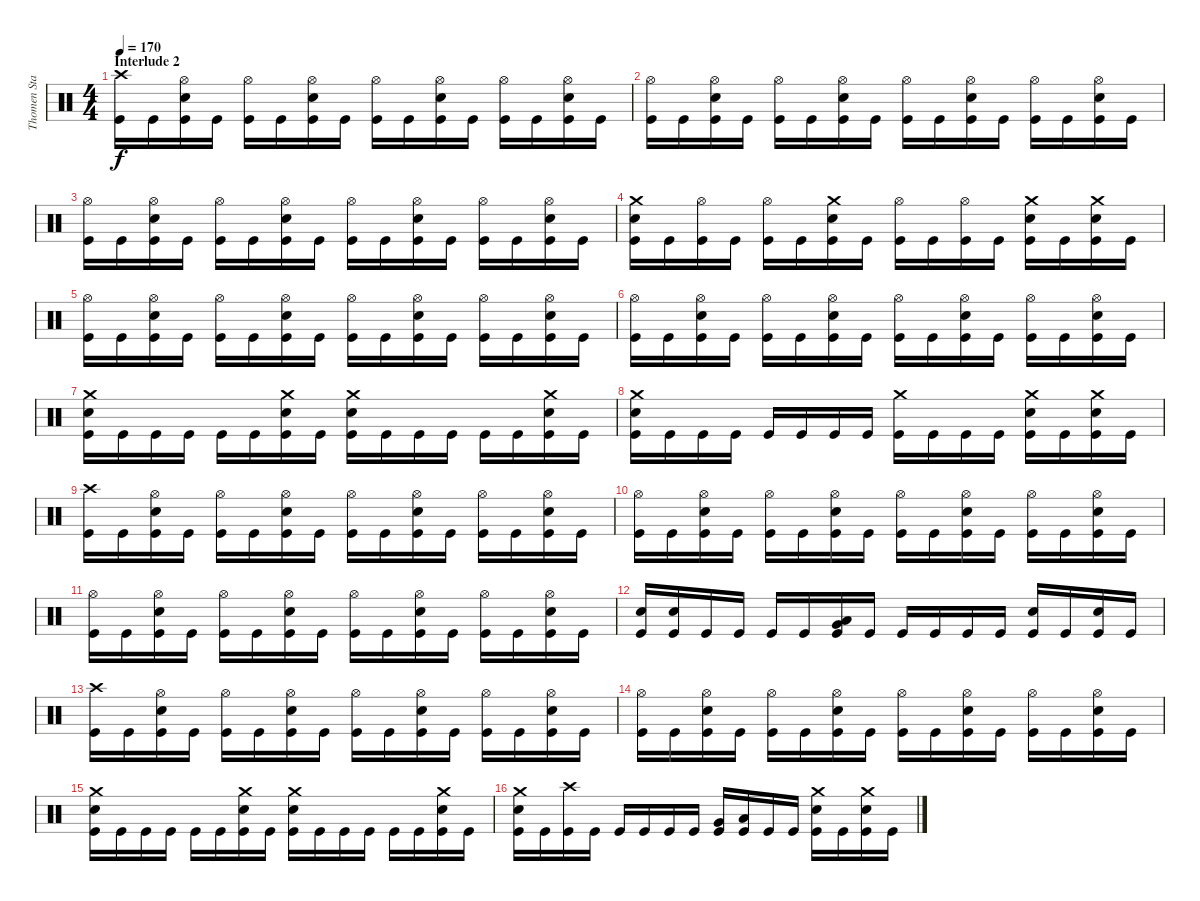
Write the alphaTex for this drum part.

\track ("Thomen Stauch" "Thomen Sta") {instrument percussion}
\staff {score}
\articulation defaults
\ts (4 4)
\section ("" "Interlude 2")
\tempo 170
\clef neutral
\ks c
("Crash high (hit)" "Kick (hit)").16{dy f} "Kick (hit)".16 ("Hi-Hat (open)" "Snare (hit) 2" "Kick (hit)").16 "Kick (hit)".16 ("Hi-Hat (open)" "Kick (hit)").16 "Kick (hit)".16 ("Hi-Hat (open)" "Snare (hit) 2" "Kick (hit)").16 "Kick (hit)".16 ("Hi-Hat (open)" "Kick (hit)").16 "Kick (hit)".16 ("Hi-Hat (open)" "Snare (hit) 2" "Kick (hit)").16 "Kick (hit)".16 ("Hi-Hat (open)" "Kick (hit)").16 "Kick (hit)".16 ("Hi-Hat (open)" "Snare (hit) 2" "Kick (hit)").16 "Kick (hit)".16 |
("Hi-Hat (open)" "Kick (hit)").16 "Kick (hit)".16 ("Hi-Hat (open)" "Snare (hit) 2" "Kick (hit)").16 "Kick (hit)".16 ("Hi-Hat (open)" "Kick (hit)").16 "Kick (hit)".16 ("Hi-Hat (open)" "Snare (hit) 2" "Kick (hit)").16 "Kick (hit)".16 ("Hi-Hat (open)" "Kick (hit)").16 "Kick (hit)".16 ("Hi-Hat (open)" "Snare (hit) 2" "Kick (hit)").16 "Kick (hit)".16 ("Hi-Hat (open)" "Kick (hit)").16 "Kick (hit)".16 ("Hi-Hat (open)" "Snare (hit) 2" "Kick (hit)").16 "Kick (hit)".16 |
("Hi-Hat (open)" "Kick (hit)").16 "Kick (hit)".16 ("Hi-Hat (open)" "Snare (hit) 2" "Kick (hit)").16 "Kick (hit)".16 ("Hi-Hat (open)" "Kick (hit)").16 "Kick (hit)".16 ("Hi-Hat (open)" "Snare (hit) 2" "Kick (hit)").16 "Kick (hit)".16 ("Hi-Hat (open)" "Kick (hit)").16 "Kick (hit)".16 ("Hi-Hat (open)" "Snare (hit) 2" "Kick (hit)").16 "Kick (hit)".16 ("Hi-Hat (open)" "Kick (hit)").16 "Kick (hit)".16 ("Hi-Hat (open)" "Snare (hit) 2" "Kick (hit)").16 "Kick (hit)".16 |
("Crash medium (hit)" "Snare (hit) 2" "Kick (hit)").16 "Kick (hit)".16 ("Hi-Hat (open)" "Kick (hit)").16 "Kick (hit)".16 ("Hi-Hat (open)" "Kick (hit)").16 "Kick (hit)".16 ("Crash medium (hit)" "Snare (hit) 2" "Kick (hit)").16 "Kick (hit)".16 ("Hi-Hat (open)" "Kick (hit)").16 "Kick (hit)".16 ("Hi-Hat (open)" "Kick (hit)").16 "Kick (hit)".16 ("Crash medium (hit)" "Snare (hit) 2" "Kick (hit)").16 "Kick (hit)".16 ("Crash medium (hit)" "Snare (hit) 2" "Kick (hit)").16 "Kick (hit)".16 |
("Hi-Hat (open)" "Kick (hit)").16 "Kick (hit)".16 ("Hi-Hat (open)" "Snare (hit) 2" "Kick (hit)").16 "Kick (hit)".16 ("Hi-Hat (open)" "Kick (hit)").16 "Kick (hit)".16 ("Hi-Hat (open)" "Snare (hit) 2" "Kick (hit)").16 "Kick (hit)".16 ("Hi-Hat (open)" "Kick (hit)").16 "Kick (hit)".16 ("Hi-Hat (open)" "Snare (hit) 2" "Kick (hit)").16 "Kick (hit)".16 ("Hi-Hat (open)" "Kick (hit)").16 "Kick (hit)".16 ("Hi-Hat (open)" "Snare (hit) 2" "Kick (hit)").16 "Kick (hit)".16 |
("Hi-Hat (open)" "Kick (hit)").16 "Kick (hit)".16 ("Hi-Hat (open)" "Snare (hit) 2" "Kick (hit)").16 "Kick (hit)".16 ("Hi-Hat (open)" "Kick (hit)").16 "Kick (hit)".16 ("Hi-Hat (open)" "Snare (hit) 2" "Kick (hit)").16 "Kick (hit)".16 ("Hi-Hat (open)" "Kick (hit)").16 "Kick (hit)".16 ("Hi-Hat (open)" "Snare (hit) 2" "Kick (hit)").16 "Kick (hit)".16 ("Hi-Hat (open)" "Kick (hit)").16 "Kick (hit)".16 ("Hi-Hat (open)" "Snare (hit) 2" "Kick (hit)").16 "Kick (hit)".16 |
("Crash medium (hit)" "Snare (hit) 2" "Kick (hit)").16 "Kick (hit)".16 "Kick (hit)".16 "Kick (hit)".16 "Kick (hit)".16 "Kick (hit)".16 ("Crash medium (hit)" "Snare (hit) 2" "Kick (hit)").16 "Kick (hit)".16 ("Crash medium (hit)" "Snare (hit) 2" "Kick (hit)").16 "Kick (hit)".16 "Kick (hit)".16 "Kick (hit)".16 "Kick (hit)".16 "Kick (hit)".16 ("Crash medium (hit)" "Snare (hit) 2" "Kick (hit)").16 "Kick (hit)".16 |
("Crash medium (hit)" "Snare (hit) 2" "Kick (hit)").16 "Kick (hit)".16 "Kick (hit)".16 "Kick (hit)".16 "Kick (hit)".16 "Kick (hit)".16 "Kick (hit)".16 "Kick (hit)".16 ("Crash medium (hit)" "Kick (hit)").16 "Kick (hit)".16 "Kick (hit)".16 "Kick (hit)".16 ("Crash medium (hit)" "Snare (hit) 2" "Kick (hit)").16 "Kick (hit)".16 ("Crash medium (hit)" "Snare (hit) 2" "Kick (hit)").16 "Kick (hit)".16 |
("Crash high (hit)" "Kick (hit)").16 "Kick (hit)".16 ("Hi-Hat (open)" "Snare (hit) 2" "Kick (hit)").16 "Kick (hit)".16 ("Hi-Hat (open)" "Kick (hit)").16 "Kick (hit)".16 ("Hi-Hat (open)" "Snare (hit) 2" "Kick (hit)").16 "Kick (hit)".16 ("Hi-Hat (open)" "Kick (hit)").16 "Kick (hit)".16 ("Hi-Hat (open)" "Snare (hit) 2" "Kick (hit)").16 "Kick (hit)".16 ("Hi-Hat (open)" "Kick (hit)").16 "Kick (hit)".16 ("Hi-Hat (open)" "Snare (hit) 2" "Kick (hit)").16 "Kick (hit)".16 |
("Hi-Hat (open)" "Kick (hit)").16 "Kick (hit)".16 ("Hi-Hat (open)" "Snare (hit) 2" "Kick (hit)").16 "Kick (hit)".16 ("Hi-Hat (open)" "Kick (hit)").16 "Kick (hit)".16 ("Hi-Hat (open)" "Snare (hit) 2" "Kick (hit)").16 "Kick (hit)".16 ("Hi-Hat (open)" "Kick (hit)").16 "Kick (hit)".16 ("Hi-Hat (open)" "Snare (hit) 2" "Kick (hit)").16 "Kick (hit)".16 ("Hi-Hat (open)" "Kick (hit)").16 "Kick (hit)".16 ("Hi-Hat (open)" "Snare (hit) 2" "Kick (hit)").16 "Kick (hit)".16 |
("Hi-Hat (open)" "Kick (hit)").16 "Kick (hit)".16 ("Hi-Hat (open)" "Snare (hit) 2" "Kick (hit)").16 "Kick (hit)".16 ("Hi-Hat (open)" "Kick (hit)").16 "Kick (hit)".16 ("Hi-Hat (open)" "Snare (hit) 2" "Kick (hit)").16 "Kick (hit)".16 ("Hi-Hat (open)" "Kick (hit)").16 "Kick (hit)".16 ("Hi-Hat (open)" "Snare (hit) 2" "Kick (hit)").16 "Kick (hit)".16 ("Hi-Hat (open)" "Kick (hit)").16 "Kick (hit)".16 ("Hi-Hat (open)" "Snare (hit) 2" "Kick (hit)").16 "Kick (hit)".16 |
("Snare (hit) 2" "Kick (hit)").16 ("Snare (hit) 2" "Kick (hit)").16 "Kick (hit)".16 "Kick (hit)".16 "Kick (hit)".16 "Kick (hit)".16 ("Very Low Tom (hit)" "Low Floor Tom (hit)" "Kick (hit)").16 "Kick (hit)".16 "Kick (hit)".16 "Kick (hit)".16 "Kick (hit)".16 "Kick (hit)".16 ("Snare (hit) 2" "Kick (hit)").16 "Kick (hit)".16 ("Snare (hit) 2" "Kick (hit)").16 "Kick (hit)".16 |
("Crash high (hit)" "Kick (hit)").16 "Kick (hit)".16 ("Hi-Hat (open)" "Snare (hit) 2" "Kick (hit)").16 "Kick (hit)".16 ("Hi-Hat (open)" "Kick (hit)").16 "Kick (hit)".16 ("Hi-Hat (open)" "Snare (hit) 2" "Kick (hit)").16 "Kick (hit)".16 ("Hi-Hat (open)" "Kick (hit)").16 "Kick (hit)".16 ("Hi-Hat (open)" "Snare (hit) 2" "Kick (hit)").16 "Kick (hit)".16 ("Hi-Hat (open)" "Kick (hit)").16 "Kick (hit)".16 ("Hi-Hat (open)" "Snare (hit) 2" "Kick (hit)").16 "Kick (hit)".16 |
("Hi-Hat (open)" "Kick (hit)").16 "Kick (hit)".16 ("Hi-Hat (open)" "Snare (hit) 2" "Kick (hit)").16 "Kick (hit)".16 ("Hi-Hat (open)" "Kick (hit)").16 "Kick (hit)".16 ("Hi-Hat (open)" "Snare (hit) 2" "Kick (hit)").16 "Kick (hit)".16 ("Hi-Hat (open)" "Kick (hit)").16 "Kick (hit)".16 ("Hi-Hat (open)" "Snare (hit) 2" "Kick (hit)").16 "Kick (hit)".16 ("Hi-Hat (open)" "Kick (hit)").16 "Kick (hit)".16 ("Hi-Hat (open)" "Snare (hit) 2" "Kick (hit)").16 "Kick (hit)".16 |
("Crash medium (hit)" "Snare (hit) 2" "Kick (hit)").16 "Kick (hit)".16 "Kick (hit)".16 "Kick (hit)".16 "Kick (hit)".16 "Kick (hit)".16 ("Crash medium (hit)" "Snare (hit) 2" "Kick (hit)").16 "Kick (hit)".16 ("Crash medium (hit)" "Snare (hit) 2" "Kick (hit)").16 "Kick (hit)".16 "Kick (hit)".16 "Kick (hit)".16 "Kick (hit)".16 "Kick (hit)".16 ("Crash medium (hit)" "Snare (hit) 2" "Kick (hit)").16 "Kick (hit)".16 |
("Crash medium (hit)" "Snare (hit) 2" "Kick (hit)").16 "Kick (hit)".16 ("Crash high (hit)" "Kick (hit)").16 "Kick (hit)".16 "Kick (hit)".16 "Kick (hit)".16 "Kick (hit)".16 "Kick (hit)".16 ("Very Low Tom (hit)" "Kick (hit)").16 ("Low Floor Tom (hit)" "Kick (hit)").16 "Kick (hit)".16 "Kick (hit)".16 ("Crash medium (hit)" "Snare (hit) 2" "Kick (hit)").16 "Kick (hit)".16 ("Crash medium (hit)" "Snare (hit) 2" "Kick (hit)").16 "Kick (hit)".16
